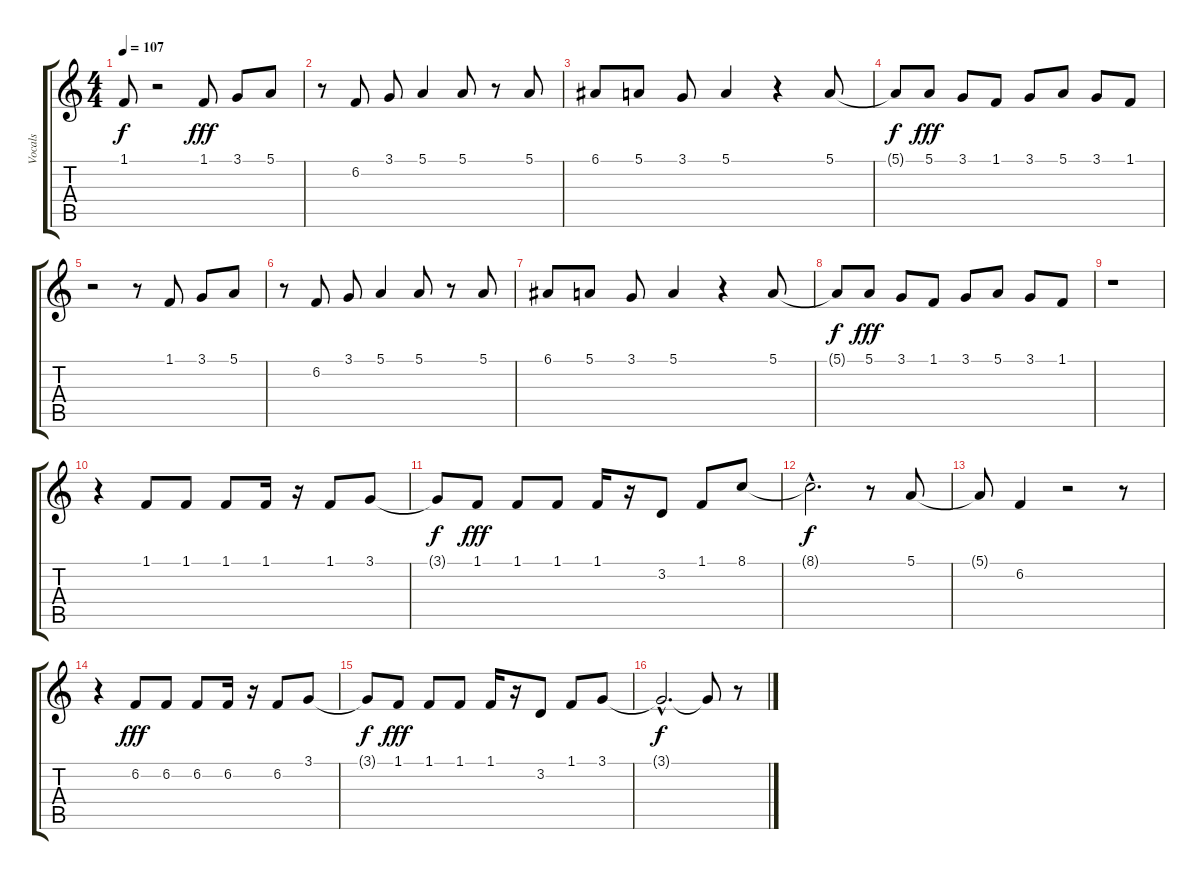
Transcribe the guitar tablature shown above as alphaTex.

\track ("Vocals" "Vocals") {instrument trumpet}
\staff {score tabs}
\tuning (E4 B3 G3 D3 A2 E2) {hide}
\ts (4 4)
\tempo 107
\clef g2
\ks c
1.1{t}.8{dy f} r.2 1.1.8{dy fff} 3.1.8 5.1.8 |
r.8 6.2.8 3.1.8 5.1.4 5.1.8 r.8 5.1.8 |
6.1.8 5.1.8 3.1.8 5.1.4 r.4 5.1.8 |
5.1{t}.8{dy f} 5.1.8{dy fff} 3.1.8 1.1.8 3.1.8 5.1.8 3.1.8 1.1.8 |
r.2 r.8 1.1.8 3.1.8 5.1.8 |
r.8 6.2.8 3.1.8 5.1.4 5.1.8 r.8 5.1.8 |
6.1.8 5.1.8 3.1.8 5.1.4 r.4 5.1.8 |
5.1{t}.8{dy f} 5.1.8{dy fff} 3.1.8 1.1.8 3.1.8 5.1.8 3.1.8 1.1.8 |
r.1 |
r.4 1.1.8 1.1.8 1.1.8 1.1.16 r.16 1.1.8 3.1.8 |
3.1{t}.8{dy f} 1.1.8{dy fff} 1.1.8 1.1.8 1.1.16 r.16 3.2.8 1.1.8 8.1.8 |
8.1{hac t}.2{d dy f} r.8 5.1.8 |
5.1{t}.8 6.2.4 r.2 r.8 |
r.4 6.2.8{dy fff} 6.2.8 6.2.8 6.2.16 r.16 6.2.8 3.1.8 |
3.1{t}.8{dy f} 1.1.8{dy fff} 1.1.8 1.1.8 1.1.16 r.16 3.2.8 1.1.8 3.1.8 |
3.1{hac t}.2{d dy f} 3.1{t}.8 r.8
